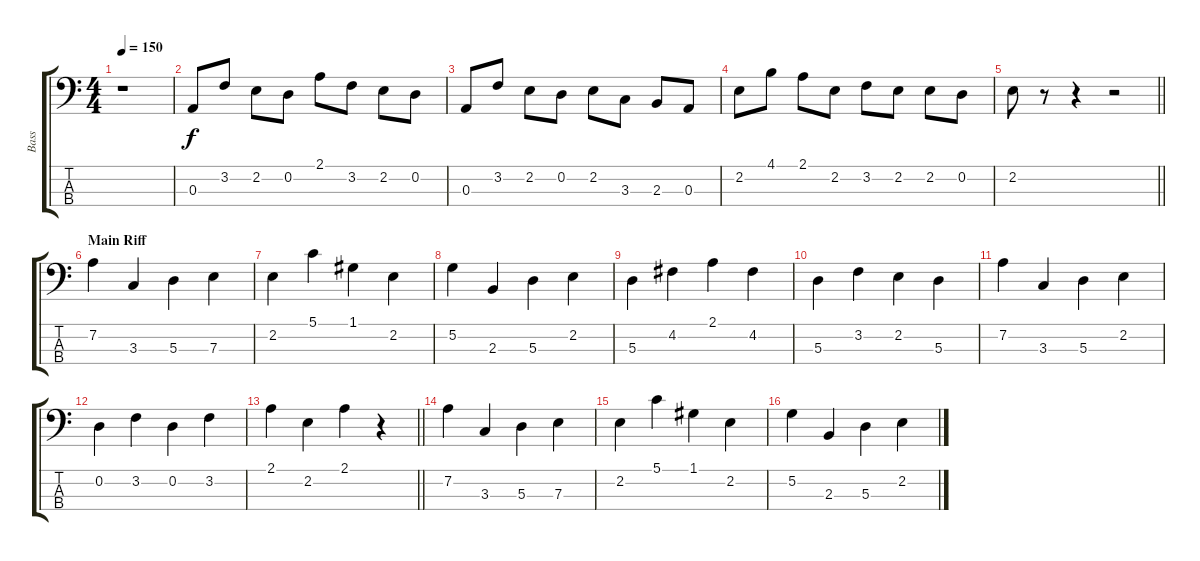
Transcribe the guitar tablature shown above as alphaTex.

\track ("Bass" "Bass") {instrument electricbassfinger}
\staff {score tabs}
\tuning (G2 D2 A1 E1) {hide}
\ts (4 4)
\tempo 150
\clef f4
\ks c
r.1{dy f} |
0.3.8 3.2.8 2.2.8 0.2.8 2.1.8 3.2.8 2.2.8 0.2.8 |
0.3.8 3.2.8 2.2.8 0.2.8 2.2.8 3.3.8 2.3.8 0.3.8 |
2.2.8 4.1.8 2.1.8 2.2.8 3.2.8 2.2.8 2.2.8 0.2.8 |
\barLineRight lightlight
2.2.8 r.8 r.4 r.2 |
\section ("" "Main Riff")
7.2.4 3.3.4 5.3.4 7.3.4 |
2.2.4 5.1.4 1.1.4 2.2.4 |
5.2.4 2.3.4 5.3.4 2.2.4 |
5.3.4 4.2.4 2.1.4 4.2.4 |
5.3.4 3.2.4 2.2.4 5.3.4 |
7.2.4 3.3.4 5.3.4 2.2.4 |
0.2.4 3.2.4 0.2.4 3.2.4 |
\barLineRight lightlight
2.1.4 2.2.4 2.1.4 r.4 |
7.2.4 3.3.4 5.3.4 7.3.4 |
2.2.4 5.1.4 1.1.4 2.2.4 |
5.2.4 2.3.4 5.3.4 2.2.4
